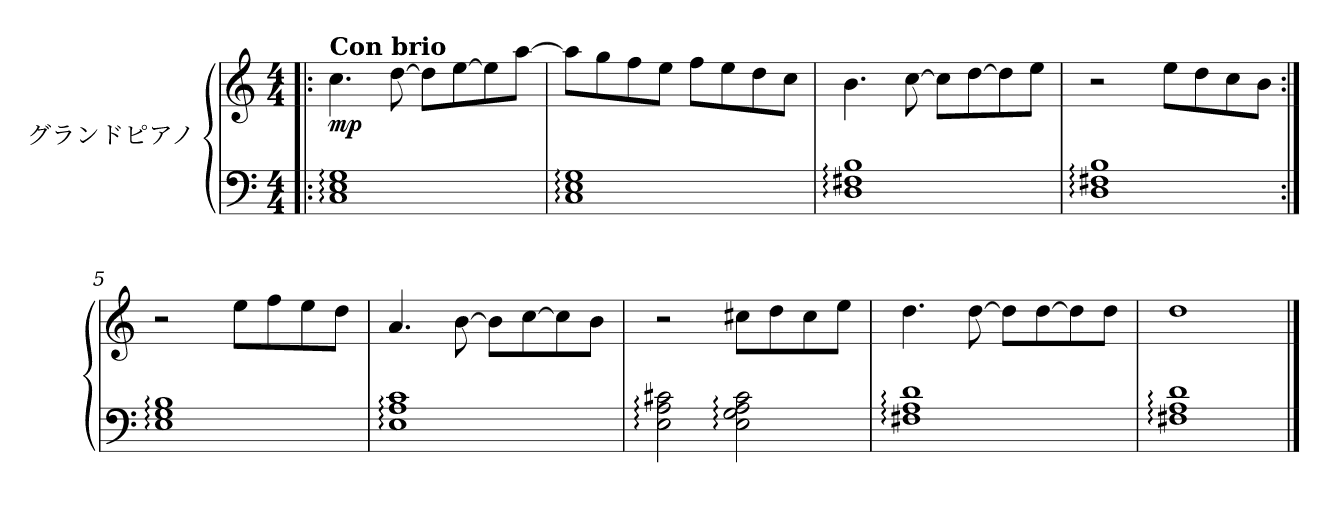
**kern	**kern	**dynam
*part1	*part1	*part1
*staff2	*staff1	*staff1/2
*I"グランドピアノ	*	*
*clefF4	*clefG2	*
*k[]	*k[]	*
*M4/4	*M4/4	*
=1!|:	=1!|:	=1!|:
!	!LO:TX:a:B:t=Con brio	!
!	!	!LO:DY:b
1C: 1E: 1G:	4.cc\	mp
.	[8dd\	.
.	8dd\L]	.
.	[8ee\	.
.	8ee\]	.
.	[8aa\J	.
=2	=2	=2
1C: 1E: 1G:	8aa\L]	.
.	8gg\	.
.	8ff\	.
.	8ee\J	.
.	8ff\L	.
.	8ee\	.
.	8dd\	.
.	8cc\J	.
=3	=3	=3
1D: 1F#X: 1B:	4.b\	.
.	[8cc\	.
.	8cc\L]	.
.	[8dd\	.
.	8dd\]	.
.	8ee\J	.
=4	=4	=4
1D: 1F#X: 1B:	2r	.
.	8ee\L	.
.	8dd\	.
.	8cc\	.
.	8b\J	.
!!LO:LB:g=z
=5:|!	=5:|!	=5:|!
1E: 1G: 1B:	2r	.
.	8ee\L	.
.	8ff\	.
.	8ee\	.
.	8dd\J	.
=6	=6	=6
1E: 1A: 1c:	4.a/	.
.	[8b\	.
.	8b\L]	.
.	[8cc\	.
.	8cc\]	.
.	8b\J	.
=7	=7	=7
2E\: 2A\: 2c#X\:	2r	.
2E\: 2G\: 2A\: 2c#\:	8cc#X\L	.
.	8dd\	.
.	8cc#\	.
.	8ee\J	.
=8	=8	=8
1F#X: 1A: 1d:	4.dd\	.
.	[8dd\	.
.	8dd\L]	.
.	[8dd\	.
.	8dd\]	.
.	8dd\J	.
=9	=9	=9
1F#X: 1A: 1d:	1dd	.
==	==	==
*-	*-	*-
